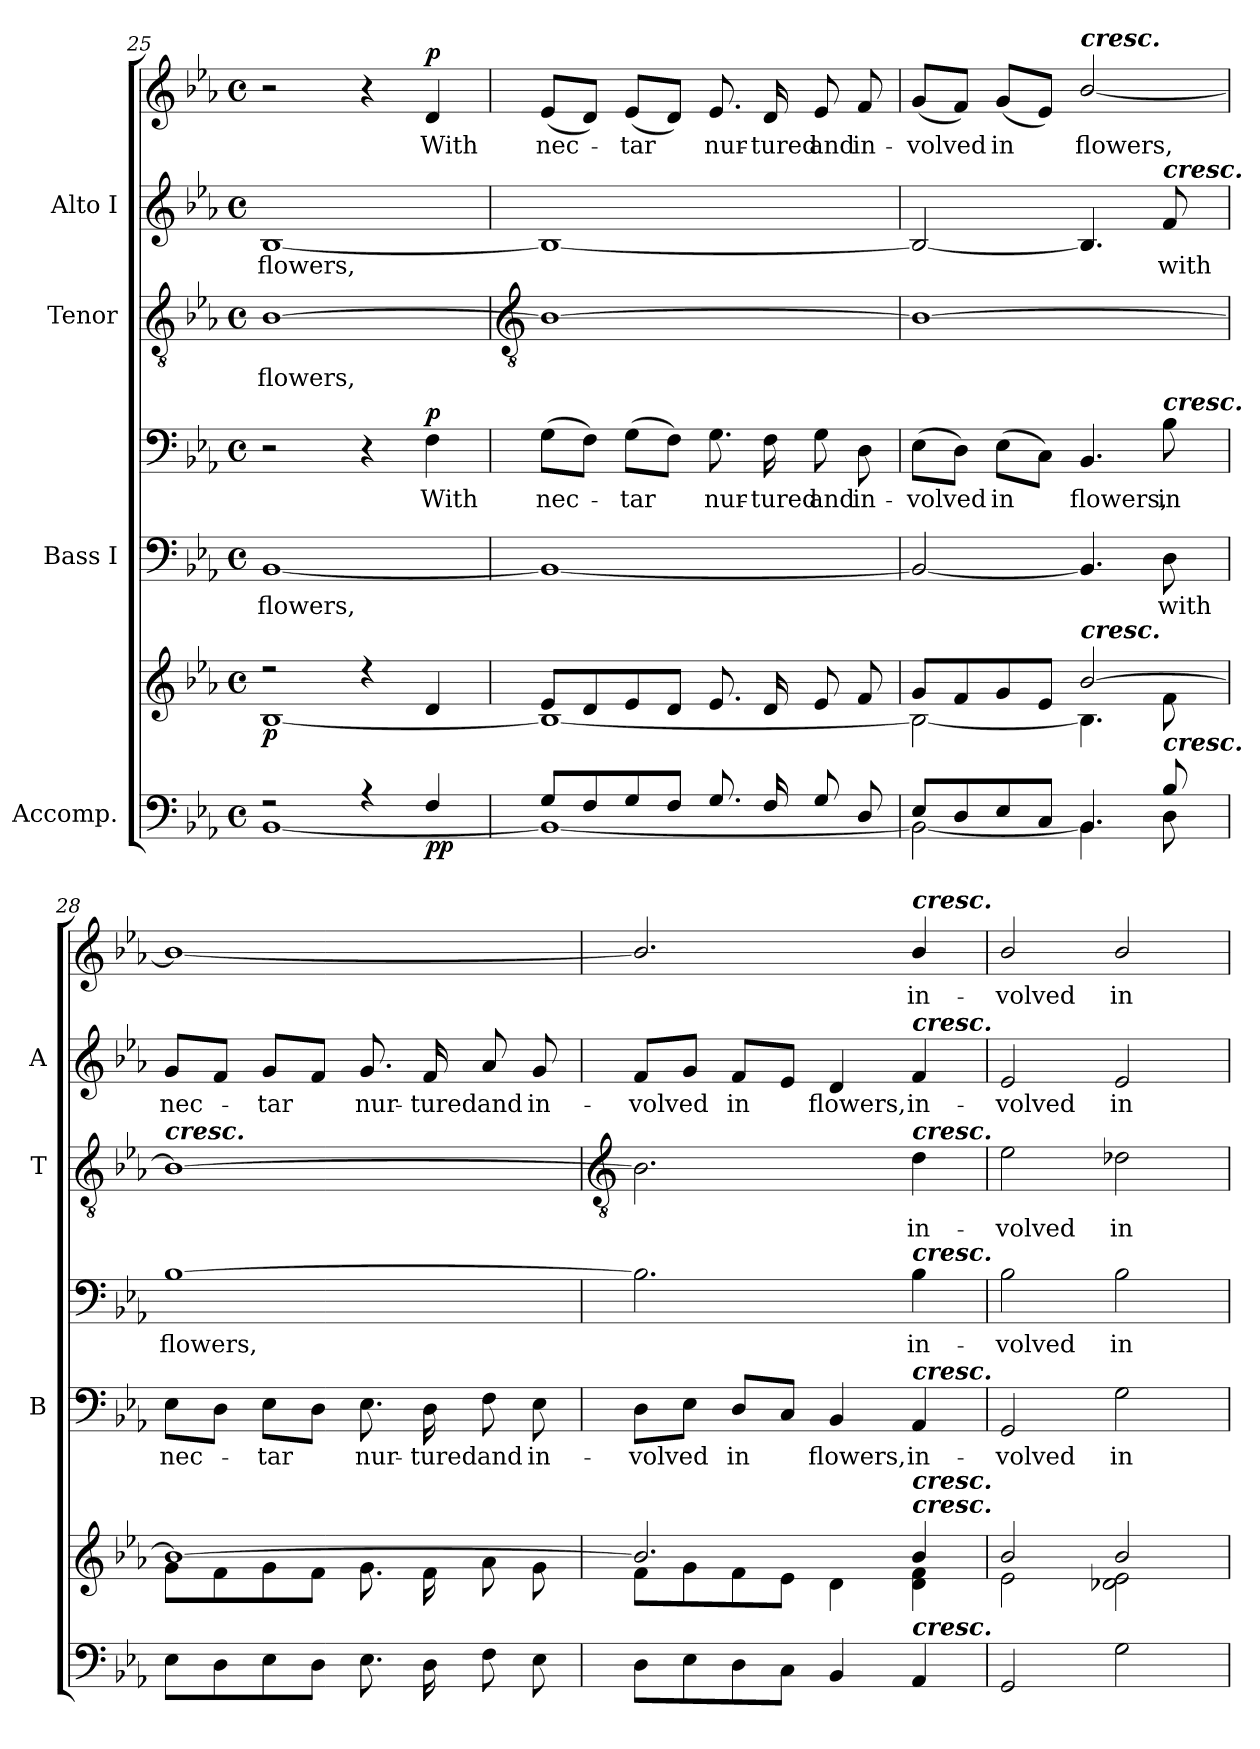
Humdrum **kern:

**kern	**kern	**dynam	**kern	**text	**kern	**text	**dynam	**kern	**text	**kern	**text	**kern	**text	**dynam
*part4	*part4	*part4	*part3	*part3	*part3	*part3	*part3	*part2	*part2	*part1	*part1	*part1	*part1	*part1
*staff7	*staff6	*staff6/7	*staff5	*staff5	*staff4	*staff4	*staff4/5	*staff3	*staff3	*staff2	*staff2	*staff1	*staff1	*staff1/2
*I"Accomp.	*	*	*I"Bass I	*	*	*	*	*I"Tenor	*	*I"Alto I	*	*	*	*
*	*	*	*I'B	*	*	*	*	*I'T	*	*I'A	*	*	*	*
*clefF4	*clefG2	*	*clefF4	*	*clefF4	*	*	*clefGv2	*	*clefG2	*	*clefG2	*	*
*k[b-e-a-]	*k[b-e-a-]	*	*k[b-e-a-]	*	*k[b-e-a-]	*	*	*k[b-e-a-]	*	*k[b-e-a-]	*	*k[b-e-a-]	*	*
*E-:	*E-:	*	*E-:	*	*E-:	*	*	*E-:	*	*E-:	*	*E-:	*	*
*M4/4	*M4/4	*	*M4/4	*	*M4/4	*	*	*M4/4	*	*M4/4	*	*M4/4	*	*
*met(c)	*met(c)	*	*met(c)	*	*met(c)	*	*	*met(c)	*	*met(c)	*	*met(c)	*	*
=25	=25	=25	=25	=25	=25	=25	=25	=25	=25	=25	=25	=25	=25	=25
*^	*^	*	*	*	*	*	*	*	*	*	*	*	*	*
!	!	!	!	!LO:DY:b	!	!LO:LY:b	!	!	!	!	!LO:LY:b	!	!LO:LY:b	!	!	!
2r	[1BB-\	2r	[1B-\	p	[1BB-	flowers,	2r	.	.	[1B-	flowers,	[1B-	flowers,	2r	.	.
4r	.	4r	.	.	.	.	4r	.	.	.	.	.	.	4r	.	.
!	!	!	!	!LO:DY:b=2	!	!	!	!LO:LY:b	!	!	!	!	!	!	!LO:LY:b	!
!	!	!	!	!LO:DY:n=1:b	!	!	!	!	!LO:DY:b	!	!	!	!	!	!	!LO:DY:b
4F/	.	4d/	.	p p	.	.	4F	With	p	.	.	.	.	4d	With	p
!!LO:LB:g=z
=26	=26	=26	=26	=26	=26	=26	=26	=26	=26	=26	=26	=26	=26	=26	=26	=26
*	*	*	*	*	*	*	*	*	*	*clefGv2	*	*	*	*	*	*
!	!	!	!	!	!	!	!	!LO:LY:b	!	!	!	!	!	!	!LO:LY:b	!
8G/L	1BB-\_	8e-/L	1B-\_	.	1BB-_	.	(>8GL	nec-	.	1B-_	.	1B-_	.	(<8e-L	nec-	.
8F/	.	8d/	.	.	.	.	8FJ)	.	.	.	.	.	.	8dJ)	.	.
!	!	!	!	!	!	!	!	!LO:LY:b	!	!	!	!	!	!	!LO:LY:b	!
8G/	.	8e-/	.	.	.	.	(>8GL	tar	.	.	.	.	.	(<8e-L	tar	.
8F/J	.	8d/J	.	.	.	.	8FJ)	.	.	.	.	.	.	8dJ)	.	.
!	!	!	!	!	!	!	!	!LO:LY:b	!	!	!	!	!	!	!LO:LY:b	!
8.G/L	.	8.e-/L	.	.	.	.	8.G	nur-	.	.	.	.	.	8.e-	nur-	.
!	!	!	!	!	!	!	!	!LO:LY:b	!	!	!	!	!	!	!LO:LY:b	!
16F/L	.	16d/L	.	.	.	.	16F	-tured	.	.	.	.	.	16d	-tured	.
!	!	!	!	!	!	!	!	!LO:LY:b	!	!	!	!	!	!	!LO:LY:b	!
8G/	.	8e-/	.	.	.	.	8G	and	.	.	.	.	.	8e-	and	.
!	!	!	!	!	!	!	!	!LO:LY:b	!	!	!	!	!	!	!LO:LY:b	!
8D/J	.	8f/J	.	.	.	.	8D	in-	.	.	.	.	.	8f	in-	.
=27	=27	=27	=27	=27	=27	=27	=27	=27	=27	=27	=27	=27	=27	=27	=27	=27
!	!	!	!	!	!	!	!	!LO:LY:b	!	!	!	!	!	!	!LO:LY:b	!
8E-/L	2BB-\_	8g/L	2B-\_	.	2BB-_	.	(>8E-L	-volved	.	1B-_	.	2B-_	.	(<8gL	-volved	.
8D/	.	8f/	.	.	.	.	8DJ)	.	.	.	.	.	.	8fJ)	.	.
!	!	!	!	!	!	!	!	!LO:LY:b	!	!	!	!	!	!	!LO:LY:b	!
8E-/	.	8g/	.	.	.	.	(>8E-L	in	.	.	.	.	.	(<8gL	in	.
8C/J	.	8e-/J	.	.	.	.	8CJ)	.	.	.	.	.	.	8e-J)	.	.
!	!	!	!	!	!	!	!	!	!	!	!	!	!	!LO:TX:a:Bi:t=cresc.	!	!
!	!	!LO:TX:a:Bi:t=cresc.	!	!	!	!	!	!	!	!	!	!	!	!	!	!
!	!	!	!	!	!	!	!	!LO:LY:b	!	!	!	!	!	!	!LO:LY:b	!
4.BB-/	4.BB-\]	[2b-/	4.B-\]	.	4.BB-]	.	4.BB-	flowers,	.	.	.	4.B-]	.	[2b-/	flowers,	.
!	!	!	!	!	!	!	!	!	!	!	!	!LO:TX:a:Bi:t=cresc.	!	!	!	!
!	!	!	!	!	!	!	!LO:TX:a:Bi:t=cresc.	!	!	!	!	!	!	!	!	!
!LO:TX:a:Bi:t=cresc.	!	!	!	!	!	!	!	!	!	!	!	!	!	!	!	!
!	!	!	!	!	!	!LO:LY:b	!	!LO:LY:b	!	!	!	!	!LO:LY:b	!	!	!
8B-/	8D\	.	8f\	.	8D	with	8B-	in	.	.	.	8f	with	.	.	.
=28	=28	=28	=28	=28	=28	=28	=28	=28	=28	=28	=28	=28	=28	=28	=28	=28
!	!	!	!	!	!	!	!	!	!	!LO:TX:a:Bi:t=cresc.	!	!	!	!	!	!
!	!	!	!	!	!	!LO:LY:b	!	!LO:LY:b	!	!	!	!	!LO:LY:b	!	!	!
1ryy	8E-\L	1b-/_	8g\L	.	8E-L	nec-	[1B-	flowers,	.	1B-_	.	8gL	nec-	1b-/_	.	.
.	8D\	.	8f\	.	8DJ	.	.	.	.	.	.	8fJ	.	.	.	.
!	!	!	!	!	!	!LO:LY:b	!	!	!	!	!	!	!LO:LY:b	!	!	!
.	8E-\	.	8g\	.	8E-L	tar	.	.	.	.	.	8gL	tar	.	.	.
.	8D\J	.	8f\J	.	8DJ	.	.	.	.	.	.	8fJ	.	.	.	.
!	!	!	!	!	!	!LO:LY:b	!	!	!	!	!	!	!LO:LY:b	!	!	!
.	8.E-\L	.	8.g\L	.	8.E-	nur-	.	.	.	.	.	8.g	nur-	.	.	.
!	!	!	!	!	!	!LO:LY:b	!	!	!	!	!	!	!LO:LY:b	!	!	!
.	16D\L	.	16f\L	.	16D	-tured	.	.	.	.	.	16f	-tured	.	.	.
!	!	!	!	!	!	!LO:LY:b	!	!	!	!	!	!	!LO:LY:b	!	!	!
.	8F\	.	8a-\	.	8F	and	.	.	.	.	.	8a-	and	.	.	.
!	!	!	!	!	!	!LO:LY:b	!	!	!	!	!	!	!LO:LY:b	!	!	!
.	8E-\J	.	8g\J	.	8E-	in-	.	.	.	.	.	8g	in-	.	.	.
*v	*v	*	*	*	*	*	*	*	*	*	*	*	*	*	*	*
!!LO:LB:g=z
=29	=29	=29	=29	=29	=29	=29	=29	=29	=29	=29	=29	=29	=29	=29	=29
*	*	*	*	*	*	*	*	*	*clefGv2	*	*	*	*	*	*
*^	*	*	*	*	*	*	*	*	*	*	*	*	*	*	*
!	!	!	!	!	!	!LO:LY:b	!	!	!	!	!	!	!LO:LY:b	!	!	!
*v	*v	*	*	*	*	*	*	*	*	*	*	*	*	*	*	*
8DL	2.b-/]	8f\L	.	8DL	-volved	2.B-]	.	.	2.B-]	.	8fL	-volved	2.b-/]	.	.
8E-	.	8g\	.	8E-J	.	.	.	.	.	.	8gJ	.	.	.	.
!	!	!	!	!	!LO:LY:b	!	!	!	!	!	!	!LO:LY:b	!	!	!
8D	.	8f\	.	8DL	in	.	.	.	.	.	8fL	in	.	.	.
8CJ	.	8e-\J	.	8CJ	.	.	.	.	.	.	8e-J	.	.	.	.
!	!	!	!	!	!LO:LY:b	!	!	!	!	!	!	!LO:LY:b	!	!	!
4BB-	.	4d\	.	4BB-	flowers,	.	.	.	.	.	4d	flowers,	.	.	.
!	!	!	!	!	!	!	!	!	!	!	!	!	!LO:TX:a:Bi:t=cresc.	!	!
!	!	!	!	!	!	!	!	!	!	!	!LO:TX:a:Bi:t=cresc.	!	!	!	!
!	!	!	!	!	!	!	!	!	!LO:TX:a:Bi:t=cresc.	!	!	!	!	!	!
!	!	!	!	!	!	!LO:TX:a:Bi:t=cresc.	!	!	!	!	!	!	!	!	!
!	!	!	!	!LO:TX:a:Bi:t=cresc.	!	!	!	!	!	!	!	!	!	!	!
!	!LO:TX:a:Bi:t=cresc.	!	!	!	!	!	!	!	!	!	!	!	!	!	!
!	!LO:TX:a:Bi:t=cresc.	!	!	!	!	!	!	!	!	!	!	!	!	!	!
!LO:TX:a:Bi:t=cresc.	!	!	!	!	!	!	!	!	!	!	!	!	!	!	!
!	!	!	!	!	!LO:LY:b	!	!LO:LY:b	!	!	!LO:LY:b	!	!LO:LY:b	!	!LO:LY:b	!
4AA-	4b-/	4d\ 4f\	.	4AA-	in-	4B-	-in-	.	4d	in-	4f	in-	4b-/	-in-	.
=30	=30	=30	=30	=30	=30	=30	=30	=30	=30	=30	=30	=30	=30	=30	=30
!	!	!	!	!	!LO:LY:b	!	!LO:LY:b	!	!	!LO:LY:b	!	!LO:LY:b	!	!LO:LY:b	!
2GG	2b-/	2e-\	.	2GG	volved	2B-	-volved	.	2e-	-volved	2e-	volved	2b-/	-volved	.
!	!	!	!	!	!LO:LY:b	!	!LO:LY:b	!	!	!LO:LY:b	!	!LO:LY:b	!	!LO:LY:b	!
2G	2b-/	2d-X\ 2e-\	.	2G	in	2B-	in	.	2d-X	in	2e-	in	2b-/	in	.
*	*v	*v	*	*	*	*	*	*	*	*	*	*	*	*	*
=	=	=	=	=	=	=	=	=	=	=	=	=	=	=
*-	*-	*-	*-	*-	*-	*-	*-	*-	*-	*-	*-	*-	*-	*-
